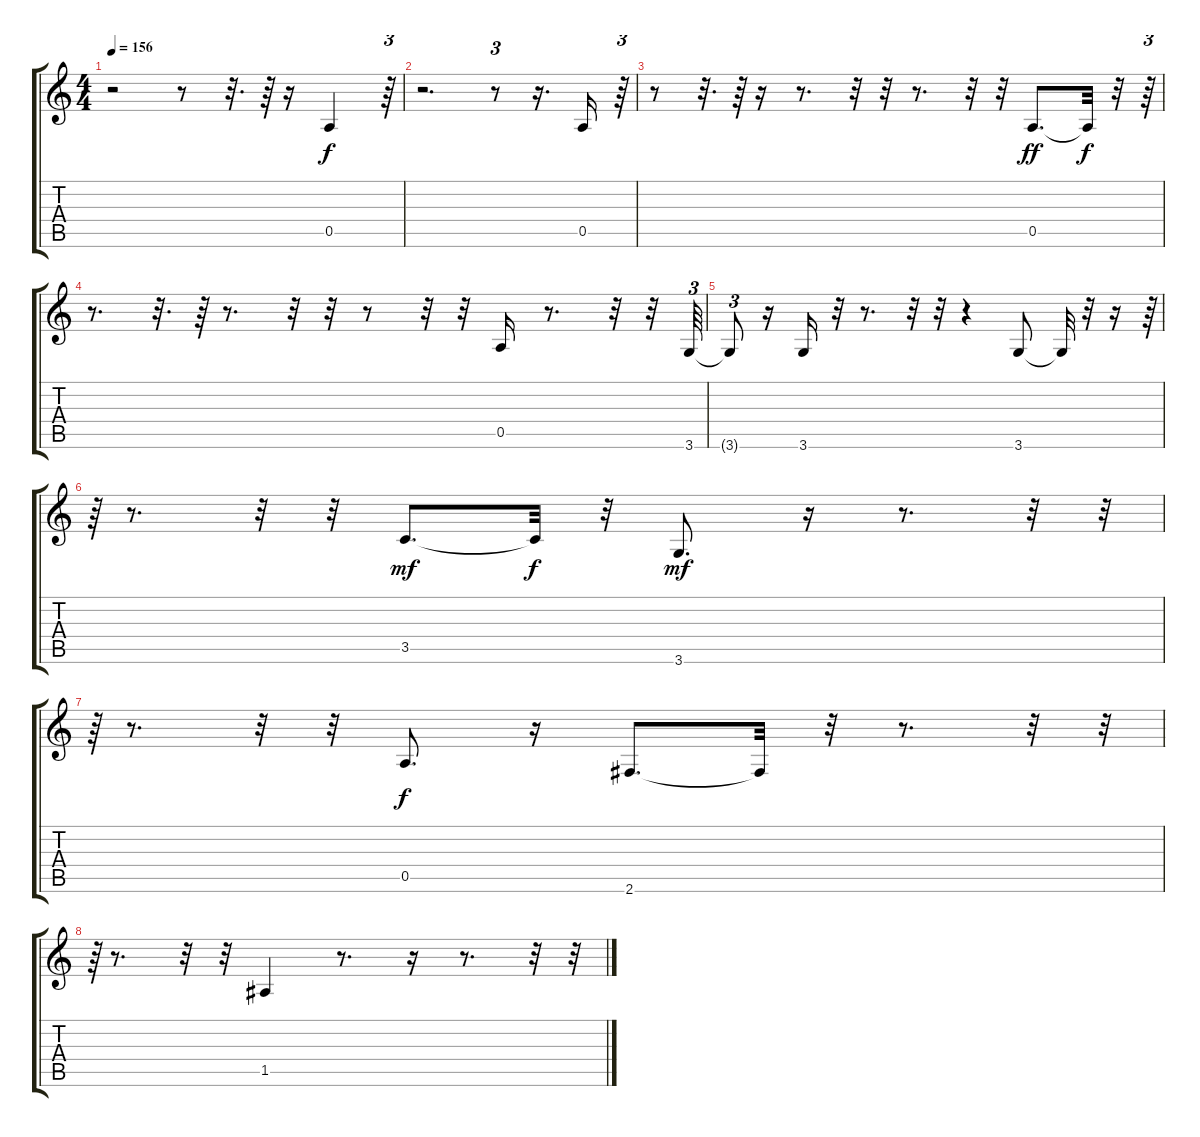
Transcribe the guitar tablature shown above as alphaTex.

\track "" {instrument acousticbass}
\staff {score tabs}
\tuning (E4 B3 G3 D3 A2 E2) {hide}
\ts (4 4)
\tempo 156
\clef g2
\ks c
r.2{dy mf} r.8 r.32{d} r.64 r.16 0.5.4{dy f} r.64{tu (3 2)} |
r.2{d} r.8{tu (3 2)} r.16{d} 0.5.16 r.64{tu (3 2)} |
r.8 r.32{d} r.64 r.16 r.8{d} r.32 r.32 r.8{d} r.32 r.32 0.5.8{d dy ff} 0.5{t}.32{dy f} r.32 r.64{tu (3 2)} |
r.8{d} r.32{d} r.64 r.8{d} r.32 r.32 r.8 r.32 r.32 0.5.16 r.8{d} r.32 r.32 3.6.64{tu (3 2)} |
3.6{t}.8{tu (3 2)} r.16 3.6.16 r.32 r.8{d} r.32 r.32 r.4 3.6.8 3.6{t}.32 r.32 r.16 r.64{tu (3 2)} |
r.64{tu (3 2)} r.8{d} r.32 r.32 3.5.8{d dy mf} 3.5{t}.32{dy f} r.32 3.6.8{d dy mf} r.16 r.8{d} r.32 r.32{tu (3 2)} |
r.64{tu (3 2)} r.8{d} r.32 r.32 0.5.8{d dy f} r.16 2.6.8{d} 2.6{t}.32 r.32 r.8{d} r.32 r.32{tu (3 2)} |
r.64{tu (3 2)} r.8{d} r.32 r.32 1.5.4 r.8{d} r.16 r.8{d} r.32 r.32{tu (3 2)}
